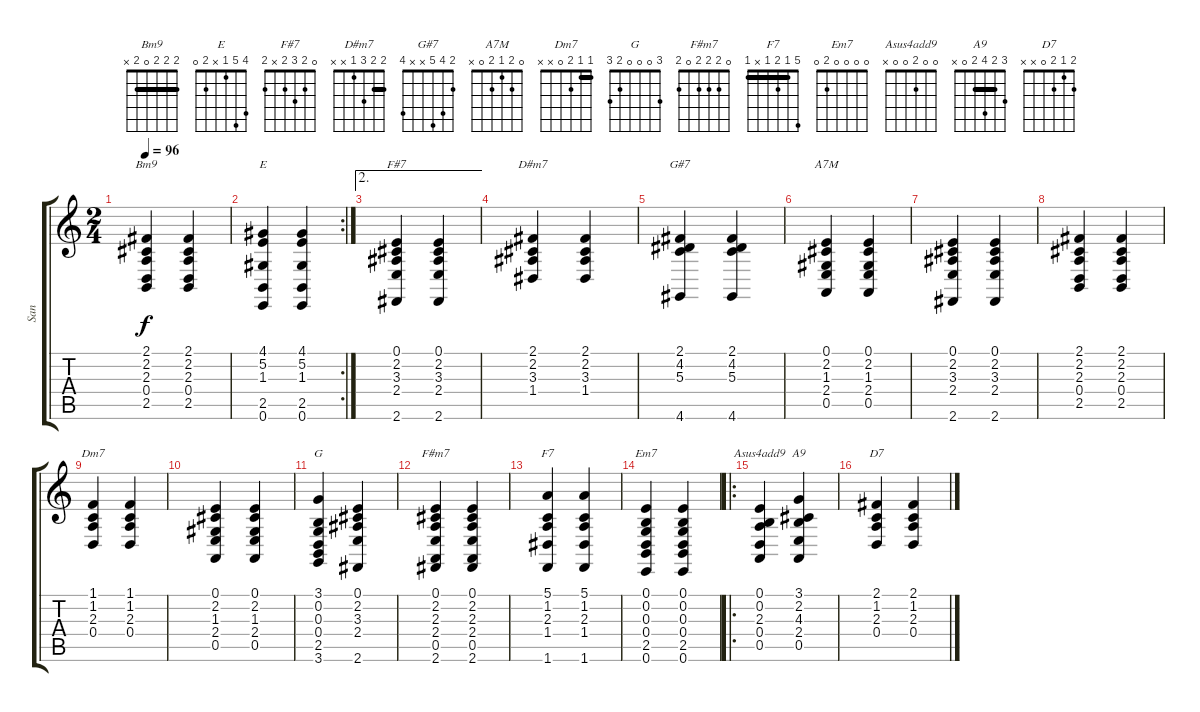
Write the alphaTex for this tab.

\track ("San" "San") {instrument acousticgrandpiano}
\staff {score tabs}
\tuning (E4 B3 G3 D3 A2 E2) {hide}
\chord ("Bm9" 2 2 2 0 2 x) {barre 2}
\chord ("E" 4 5 1 x 2 0)
\chord ("F#7" 0 2 3 2 x 2)
\chord ("D#m7" 2 2 3 1 x x) {barre 2}
\chord ("G#7" 2 4 5 x x 4)
\chord ("A7M" 0 2 1 2 0 x)
\chord ("Dm7" 1 1 2 0 x x) {barre 1}
\chord ("G" 3 0 0 0 2 3)
\chord ("F#m7" 0 2 2 2 0 2)
\chord ("F7" 5 1 2 1 x 1) {barre 1}
\chord ("Em7" 0 0 0 0 2 0)
\chord ("Asus4add9" 0 0 2 0 0 x)
\chord ("A9" 3 2 4 2 0 x) {barre 2}
\chord ("D7" 2 1 2 0 x x)
\ts (2 4)
\tempo 96
\clef g2
\ks c
(2.1 2.2 2.3 0.4 2.5).4{ch "Bm9" dy f} (2.1 2.2 2.3 0.4 2.5).4 |
\rc 2
(4.1 5.2 1.3 2.5 0.6).4{ch "E"} (4.1 5.2 1.3 2.5 0.6).4 |
\ae 2
(0.1 2.2 3.3 2.4 2.6).4{ch "F#7"} (0.1 2.2 3.3 2.4 2.6).4 |
(2.1 2.2 3.3 1.4).4{ch "D#m7"} (2.1 2.2 3.3 1.4).4 |
(2.1 4.2 5.3 4.6).4{ch "G#7"} (2.1 4.2 5.3 4.6).4 |
(0.1 2.2 1.3 2.4 0.5).4{ch "A7M"} (0.1 2.2 1.3 2.4 0.5).4 |
(0.1 2.2 3.3 2.4 2.6).4 (0.1 2.2 3.3 2.4 2.6).4 |
(2.1 2.2 2.3 0.4 2.5).4 (2.1 2.2 2.3 0.4 2.5).4 |
(1.1 1.2 2.3 0.4).4{ch "Dm7"} (1.1 1.2 2.3 0.4).4 |
(0.1 2.2 1.3 2.4 0.5).4 (0.1 2.2 1.3 2.4 0.5).4 |
(3.1 0.2 0.3 0.4 2.5 3.6).4{ch "G"} (0.1 2.2 3.3 2.4 2.6).4 |
(0.1 2.2 2.3 2.4 0.5 2.6).4{ch "F#m7"} (0.1 2.2 2.3 2.4 0.5 2.6).4 |
(5.1 1.2 2.3 1.4 1.6).4{ch "F7"} (5.1 1.2 2.3 1.4 1.6).4 |
(0.1 0.2 0.3 0.4 2.5 0.6).4{ch "Em7"} (0.1 0.2 0.3 0.4 2.5 0.6).4 |
\ro
(0.1 0.2 2.3 0.4 0.5).4{ch "Asus4add9"} (3.1 2.2 4.3 2.4 0.5).4{ch "A9"} |
(2.1 1.2 2.3 0.4).4{ch "D7"} (2.1 1.2 2.3 0.4).4
